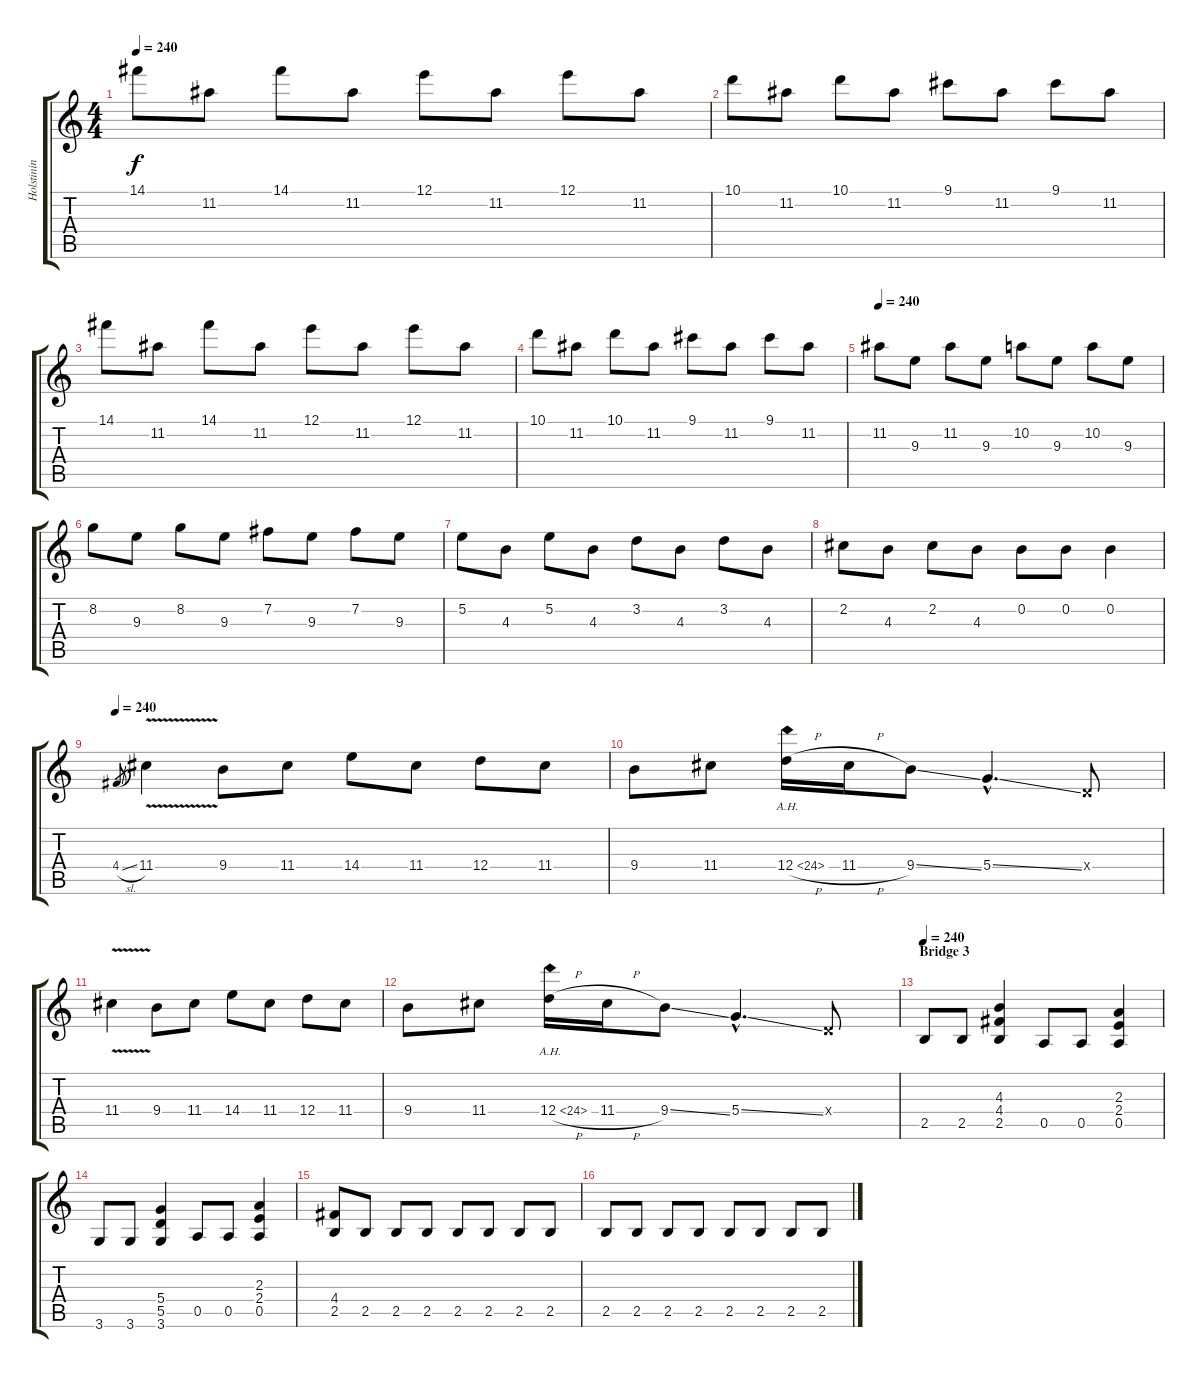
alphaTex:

\track ("Holstinin" "Holstinin") {instrument overdrivenguitar}
\staff {score tabs}
\tuning (E4 B3 G3 D3 A2 E2) {hide}
\ts (4 4)
\tempo 240
\clef g2
\ks c
14.1.8{dy f} 11.2.8 14.1.8 11.2.8 12.1.8 11.2.8 12.1.8 11.2.8 |
10.1.8 11.2.8 10.1.8 11.2.8 9.1.8 11.2.8 9.1.8 11.2.8 |
14.1.8 11.2.8 14.1.8 11.2.8 12.1.8 11.2.8 12.1.8 11.2.8 |
10.1.8 11.2.8 10.1.8 11.2.8 9.1.8 11.2.8 9.1.8 11.2.8 |
\tempo 240
11.2.8 9.3.8 11.2.8 9.3.8 10.2.8 9.3.8 10.2.8 9.3.8 |
8.2.8 9.3.8 8.2.8 9.3.8 7.2.8 9.3.8 7.2.8 9.3.8 |
5.2.8 4.3.8 5.2.8 4.3.8 3.2.8 4.3.8 3.2.8 4.3.8 |
2.2.8 4.3.8 2.2.8 4.3.8 0.2.8 0.2.8 0.2.4 |
\tempo 240
4.4{sl}.8{gr} 11.4{v}.4{volume 14} 9.4.8 11.4.8 14.4.8 11.4.8 12.4.8 11.4.8 |
9.4.8 11.4.8 12.4{ah 12 h}.16 11.4{h}.16 9.4{ss}.8 5.4{ss hac}.4{d} 0.4{x}.8 |
11.4{v}.4 9.4.8 11.4.8 14.4.8 11.4.8 12.4.8 11.4.8 |
9.4.8 11.4.8 12.4{ah 12 h}.16 11.4{h}.16 9.4{ss}.8 5.4{ss hac}.4{d} 0.4{x}.8 |
\section ("" "Bridge 3")
\tempo 240
2.5.8{volume 10} 2.5.8 (4.3 4.4 2.5).4 0.5.8 0.5.8 (2.3 2.4 0.5).4 |
3.6.8 3.6.8 (5.4 5.5 3.6).4 0.5.8 0.5.8 (2.3 2.4 0.5).4 |
(4.4 2.5).8 2.5.8 2.5.8 2.5.8 2.5.8 2.5.8 2.5.8 2.5.8 |
2.5.8 2.5.8 2.5.8 2.5.8 2.5.8 2.5.8 2.5.8 2.5.8
